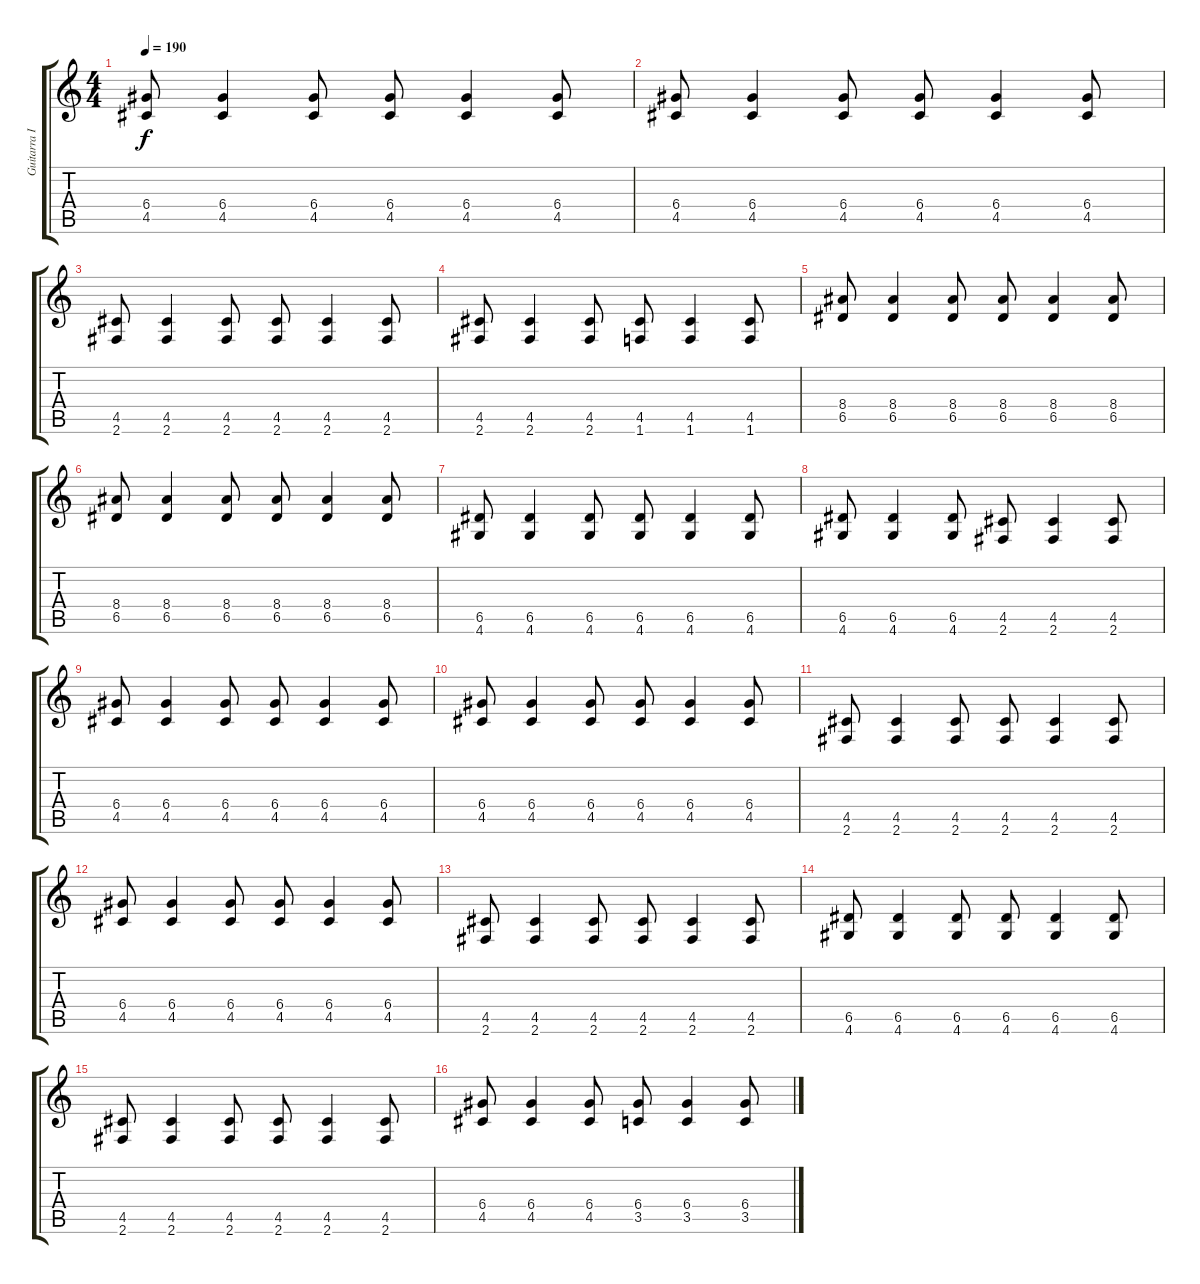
\track ("Guitarra I" "Guitarra I") {instrument overdrivenguitar}
\staff {score tabs}
\tuning (E4 B3 G3 D3 A2 E2) {hide}
\ts (4 4)
\tempo 190
\clef g2
\ks c
(6.4 4.5).8{dy f} (6.4 4.5).4 (6.4 4.5).8 (6.4 4.5).8 (6.4 4.5).4 (6.4 4.5).8 |
(6.4 4.5).8 (6.4 4.5).4 (6.4 4.5).8 (6.4 4.5).8 (6.4 4.5).4 (6.4 4.5).8 |
(4.5 2.6).8 (4.5 2.6).4 (4.5 2.6).8 (4.5 2.6).8 (4.5 2.6).4 (4.5 2.6).8 |
(4.5 2.6).8 (4.5 2.6).4 (4.5 2.6).8 (4.5 1.6).8 (4.5 1.6).4 (4.5 1.6).8 |
(8.4 6.5).8 (8.4 6.5).4 (8.4 6.5).8 (8.4 6.5).8 (8.4 6.5).4 (8.4 6.5).8 |
(8.4 6.5).8 (8.4 6.5).4 (8.4 6.5).8 (8.4 6.5).8 (8.4 6.5).4 (8.4 6.5).8 |
(6.5 4.6).8 (6.5 4.6).4 (6.5 4.6).8 (6.5 4.6).8 (6.5 4.6).4 (6.5 4.6).8 |
(6.5 4.6).8 (6.5 4.6).4 (6.5 4.6).8 (4.5 2.6).8 (4.5 2.6).4 (4.5 2.6).8 |
(6.4 4.5).8 (6.4 4.5).4 (6.4 4.5).8 (6.4 4.5).8 (6.4 4.5).4 (6.4 4.5).8 |
(6.4 4.5).8 (6.4 4.5).4 (6.4 4.5).8 (6.4 4.5).8 (6.4 4.5).4 (6.4 4.5).8 |
(4.5 2.6).8 (4.5 2.6).4 (4.5 2.6).8 (4.5 2.6).8 (4.5 2.6).4 (4.5 2.6).8 |
(6.4 4.5).8 (6.4 4.5).4 (6.4 4.5).8 (6.4 4.5).8 (6.4 4.5).4 (6.4 4.5).8 |
(4.5 2.6).8 (4.5 2.6).4 (4.5 2.6).8 (4.5 2.6).8 (4.5 2.6).4 (4.5 2.6).8 |
(6.5 4.6).8 (6.5 4.6).4 (6.5 4.6).8 (6.5 4.6).8 (6.5 4.6).4 (6.5 4.6).8 |
(4.5 2.6).8 (4.5 2.6).4 (4.5 2.6).8 (4.5 2.6).8 (4.5 2.6).4 (4.5 2.6).8 |
(6.4 4.5).8 (6.4 4.5).4 (6.4 4.5).8 (6.4 3.5).8 (6.4 3.5).4 (6.4 3.5).8
